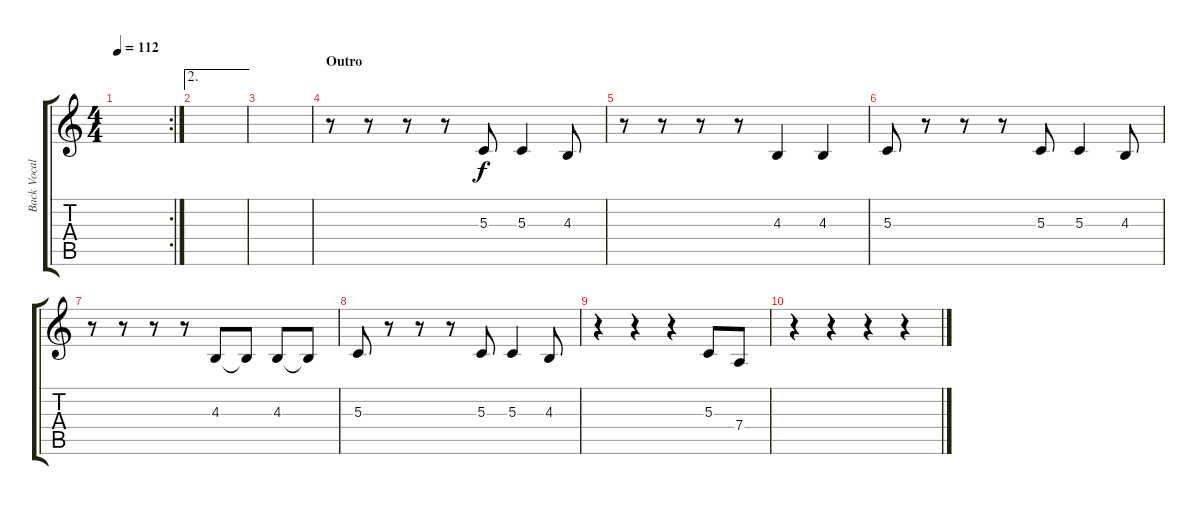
\track ("Back Vocals" "Back Vocal") {instrument pad4choir}
\staff {score tabs}
\tuning (E4 B3 G3 D3 A2 E2) {hide}
\rc 2
\ts (4 4)
\tempo 112
\clef g2
\ks c
|
\ae 2
|
|
\section ("" "Outro")
r.8{volume 16} r.8 r.8 r.8 5.3.8 5.3.4 4.3.8 |
r.8 r.8 r.8 r.8 4.3.4 4.3.4 |
5.3.8 r.8 r.8 r.8 5.3.8 5.3.4 4.3.8 |
r.8 r.8 r.8 r.8 4.3.8 4.3{t}.8 4.3.8 4.3{t}.8 |
5.3.8 r.8 r.8 r.8 5.3.8 5.3.4 4.3.8 |
r.4 r.4 r.4 5.3.8 7.4.8 |
r.4 r.4 r.4 r.4
